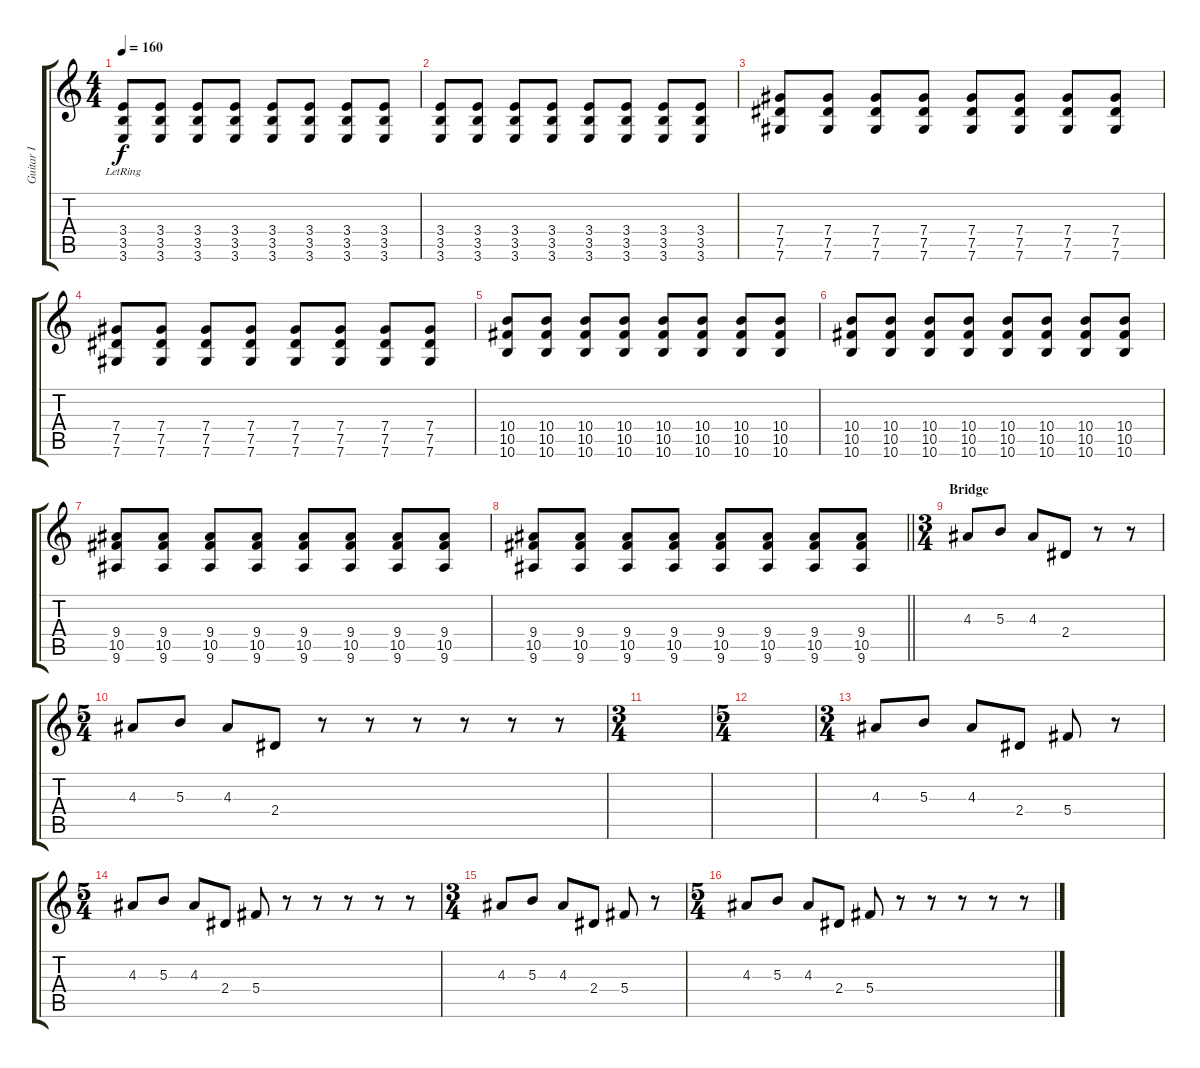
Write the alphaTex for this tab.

\track ("Guitar I" "Guitar I") {instrument distortionguitar}
\staff {score tabs}
\tuning (Eb4 Bb3 Gb3 Db3 Ab2 Db2) {hide}
\ts (4 4)
\tempo 160
\clef g2
\ks c
(3.4{lr} 3.5{lr} 3.6{lr}).8{dy f} (3.4 3.5 3.6).8 (3.4 3.5 3.6).8 (3.4 3.5 3.6).8 (3.4 3.5 3.6).8 (3.4 3.5 3.6).8 (3.4 3.5 3.6).8 (3.4 3.5 3.6).8 |
(3.4 3.5 3.6).8 (3.4 3.5 3.6).8 (3.4 3.5 3.6).8 (3.4 3.5 3.6).8 (3.4 3.5 3.6).8 (3.4 3.5 3.6).8 (3.4 3.5 3.6).8 (3.4 3.5 3.6).8 |
(7.4 7.5 7.6).8 (7.4 7.5 7.6).8 (7.4 7.5 7.6).8 (7.4 7.5 7.6).8 (7.4 7.5 7.6).8 (7.4 7.5 7.6).8 (7.4 7.5 7.6).8 (7.4 7.5 7.6).8 |
(7.4 7.5 7.6).8 (7.4 7.5 7.6).8 (7.4 7.5 7.6).8 (7.4 7.5 7.6).8 (7.4 7.5 7.6).8 (7.4 7.5 7.6).8 (7.4 7.5 7.6).8 (7.4 7.5 7.6).8 |
(10.4 10.5 10.6).8 (10.4 10.5 10.6).8 (10.4 10.5 10.6).8 (10.4 10.5 10.6).8 (10.4 10.5 10.6).8 (10.4 10.5 10.6).8 (10.4 10.5 10.6).8 (10.4 10.5 10.6).8 |
(10.4 10.5 10.6).8 (10.4 10.5 10.6).8 (10.4 10.5 10.6).8 (10.4 10.5 10.6).8 (10.4 10.5 10.6).8 (10.4 10.5 10.6).8 (10.4 10.5 10.6).8 (10.4 10.5 10.6).8 |
(9.4 10.5 9.6).8 (9.4 10.5 9.6).8 (9.4 10.5 9.6).8 (9.4 10.5 9.6).8 (9.4 10.5 9.6).8 (9.4 10.5 9.6).8 (9.4 10.5 9.6).8 (9.4 10.5 9.6).8 |
\barLineRight lightlight
(9.4 10.5 9.6).8 (9.4 10.5 9.6).8 (9.4 10.5 9.6).8 (9.4 10.5 9.6).8 (9.4 10.5 9.6).8 (9.4 10.5 9.6).8 (9.4 10.5 9.6).8 (9.4 10.5 9.6).8 |
\ts (3 4)
\section ("" "Bridge")
4.3.8 5.3.8 4.3.8 2.4.8 r.8 r.8 |
\ts (5 4)
4.3.8 5.3.8 4.3.8 2.4.8 r.8 r.8 r.8 r.8 r.8 r.8 |
\ts (3 4)
|
\ts (5 4)
|
\ts (3 4)
4.3.8 5.3.8 4.3.8 2.4.8 5.4.8 r.8 |
\ts (5 4)
4.3.8 5.3.8 4.3.8 2.4.8 5.4.8 r.8 r.8 r.8 r.8 r.8 |
\ts (3 4)
4.3.8 5.3.8 4.3.8 2.4.8 5.4.8 r.8 |
\ts (5 4)
4.3.8 5.3.8 4.3.8 2.4.8 5.4.8 r.8 r.8 r.8 r.8 r.8
